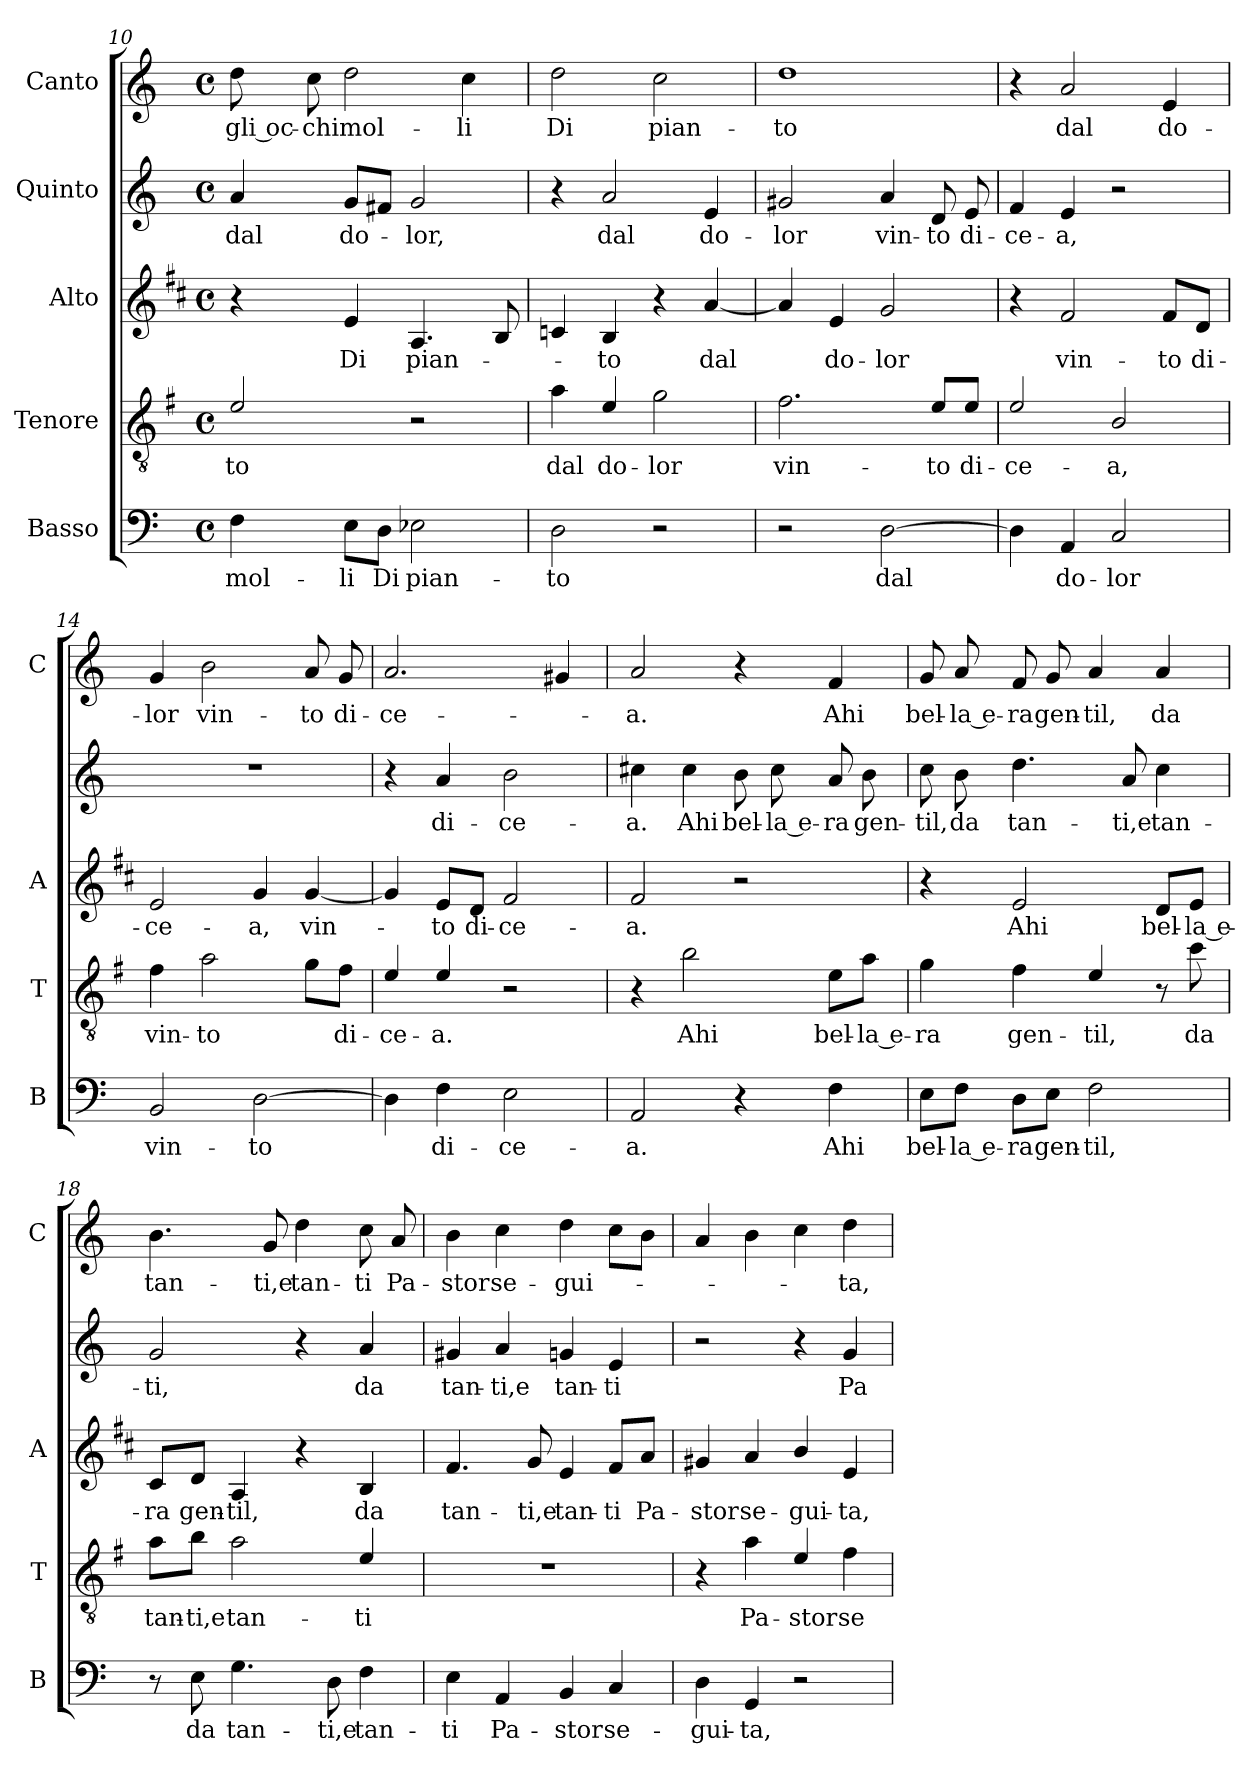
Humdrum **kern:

**kern	**text	**kern	**text	**kern	**text	**kern	**text	**kern	**text
*part5	*part5	*part4	*part4	*part3	*part3	*part2	*part2	*part1	*part1
*staff5	*staff5	*staff4	*staff4	*staff3	*staff3	*staff2	*staff2	*staff1	*staff1
*I"Basso	*	*I"Tenore	*	*I"Alto	*	*I"Quinto	*	*I"Canto	*
*I'B	*	*I'T	*	*I'A	*	*	*	*I'C	*
!!LO:PB:g=z
*clefF4	*	*clefGv2	*	*clefG2	*	*clefG2	*	*clefG2	*
*	*	*ITrd4c7	*	*ITrd1c2	*	*	*	*	*
*k[]	*	*k[]	*	*k[]	*	*k[]	*	*k[]	*
*C:	*	*C:	*	*C:	*	*C:	*	*C:	*
*M4/4	*	*M4/4	*	*M4/4	*	*M4/4	*	*M4/4	*
*met(c)	*	*met(c)	*	*met(c)	*	*met(c)	*	*met(c)	*
=10	=10	=10	=10	=10	=10	=10	=10	=10	=10
!	!LO:LY:b	!	!LO:LY:b	!	!	!	!LO:LY:b	!	!LO:LY:b
4F\	mol-	2A/	-to	4r	.	4a/	dal	8dd\	gli oc-
!	!	!	!	!	!	!	!	!	!LO:LY:b
.	.	.	.	.	.	.	.	8cc\	-chi
!	!LO:LY:b	!	!	!	!LO:LY:b	!	!LO:LY:b	!	!LO:LY:b
8E\L	-li	.	.	4d/	Di	8g/L	do-	2dd\	mol-
!	!LO:LY:b	!	!	!	!	!	!	!	!
8D\J	Di	.	.	.	.	8f#X/J	.	.	.
!	!LO:LY:b	!	!	!	!LO:LY:b	!	!LO:LY:b	!	!
2E-X\	pian-	2r	.	4.G/	pian-	2g/	-lor,	.	.
!	!	!	!	!	!	!	!	!	!LO:LY:b
.	.	.	.	.	.	.	.	4cc\	-li
.	.	.	.	8A/	.	.	.	.	.
=11	=11	=11	=11	=11	=11	=11	=11	=11	=11
!	!LO:LY:b	!	!LO:LY:b	!	!	!	!	!	!LO:LY:b
2D\	-to	4d\	dal	4B-X/	.	4r	.	2dd\	Di
!	!	!	!LO:LY:b	!	!LO:LY:b	!	!LO:LY:b	!	!
.	.	4A/	do-	4A/	-to	2a/	dal	.	.
!	!	!	!LO:LY:b	!	!	!	!	!	!LO:LY:b
2r	.	2c\	-lor	4r	.	.	.	2cc\	pian-
!	!	!	!	!	!LO:LY:b	!	!LO:LY:b	!	!
.	.	.	.	[4g/	dal	4e/	do-	.	.
=12	=12	=12	=12	=12	=12	=12	=12	=12	=12
!	!	!	!LO:LY:b	!	!	!	!LO:LY:b	!	!LO:LY:b
2r	.	2.B\	vin-	4g/]	.	2g#X/	-lor	1dd	-to
!	!	!	!	!	!LO:LY:b	!	!	!	!
.	.	.	.	4d/	do-	.	.	.	.
!	!LO:LY:b	!	!	!	!LO:LY:b	!	!LO:LY:b	!	!
[2D\	dal	.	.	2f/	-lor	4a/	vin-	.	.
!	!	!	!LO:LY:b	!	!	!	!LO:LY:b	!	!
.	.	8A/L	-to	.	.	8d/	-to	.	.
!	!	!	!LO:LY:b	!	!	!	!LO:LY:b	!	!
.	.	8A/J	di-	.	.	8e/	di-	.	.
=13	=13	=13	=13	=13	=13	=13	=13	=13	=13
!	!	!	!LO:LY:b	!	!	!	!LO:LY:b	!	!
4D\]	.	2A/	-ce-	4r	.	4f/	-ce-	4r	.
!	!LO:LY:b	!	!	!	!LO:LY:b	!	!LO:LY:b	!	!LO:LY:b
4AA/	do-	.	.	2e/	vin-	4e/	-a,	2a/	dal
!	!LO:LY:b	!	!LO:LY:b	!	!	!	!	!	!
2C/	-lor	2E/	-a,	.	.	2r	.	.	.
!	!	!	!	!	!LO:LY:b	!	!	!	!LO:LY:b
.	.	.	.	8e/L	-to	.	.	4e/	do-
!	!	!	!	!	!LO:LY:b	!	!	!	!
.	.	.	.	8c/J	di-	.	.	.	.
=14	=14	=14	=14	=14	=14	=14	=14	=14	=14
!	!LO:LY:b	!	!LO:LY:b	!	!LO:LY:b	!	!	!	!LO:LY:b
2BB/	vin-	4B\	vin-	2d/	-ce-	1r	.	4g/	-lor
!	!	!	!LO:LY:b	!	!	!	!	!	!LO:LY:b
.	.	2d\	-to	.	.	.	.	2b\	vin-
!	!LO:LY:b	!	!	!	!LO:LY:b	!	!	!	!
[2D\	-to	.	.	4f/	-a,	.	.	.	.
!	!	!	!	!	!LO:LY:b	!	!	!	!LO:LY:b
.	.	8c\L	.	[4f/	vin-	.	.	8a/	-to
!	!	!	!LO:LY:b	!	!	!	!	!	!LO:LY:b
.	.	8B\J	di-	.	.	.	.	8g/	di-
=15	=15	=15	=15	=15	=15	=15	=15	=15	=15
!	!	!	!LO:LY:b	!	!	!	!	!	!LO:LY:b
4D\]	.	4A/	-ce-	4f/]	.	4r	.	2.a/	-ce-
!	!LO:LY:b	!	!LO:LY:b	!	!LO:LY:b	!	!LO:LY:b	!	!
4F\	di-	4A/	-a.	8d/L	-to	4a/	di-	.	.
!	!	!	!	!	!LO:LY:b	!	!	!	!
.	.	.	.	8c/J	di-	.	.	.	.
!	!LO:LY:b	!	!	!	!LO:LY:b	!	!LO:LY:b	!	!
2E\	-ce-	2r	.	2e/	-ce-	2b\	-ce-	.	.
.	.	.	.	.	.	.	.	4g#X/	.
!!LO:LB:g=z
=16	=16	=16	=16	=16	=16	=16	=16	=16	=16
!	!LO:LY:b	!	!	!	!LO:LY:b	!	!LO:LY:b	!	!LO:LY:b
2AA/	-a.	4r	.	2e/	-a.	4cc#X\	-a.	2a/	-a.
!	!	!	!LO:LY:b	!	!	!	!LO:LY:b	!	!
.	.	2e\	Ahi	.	.	4cc#\	Ahi	.	.
!	!	!	!	!	!	!	!LO:LY:b	!	!
4r	.	.	.	2r	.	8b\	bel-	4r	.
!	!	!	!	!	!	!	!LO:LY:b	!	!
.	.	.	.	.	.	8cc#\	-la e-	.	.
!	!LO:LY:b	!	!LO:LY:b	!	!	!	!LO:LY:b	!	!LO:LY:b
4F\	Ahi	8A\L	bel-	.	.	8a/	-ra	4f/	Ahi
!	!	!	!LO:LY:b	!	!	!	!LO:LY:b	!	!
.	.	8d\J	-la e-	.	.	8b\	gen-	.	.
=17	=17	=17	=17	=17	=17	=17	=17	=17	=17
!	!LO:LY:b	!	!LO:LY:b	!	!	!	!LO:LY:b	!	!LO:LY:b
8E\L	bel-	4c\	-ra	4r	.	8cc\	-til,	8g/	bel-
!	!LO:LY:b	!	!	!	!	!	!LO:LY:b	!	!LO:LY:b
8F\J	-la e-	.	.	.	.	8b\	da	8a/	-la e-
!	!LO:LY:b	!	!LO:LY:b	!	!LO:LY:b	!	!LO:LY:b	!	!LO:LY:b
8D\L	-ra	4B\	gen-	2d/	Ahi	4.dd\	tan-	8f/	-ra
!	!LO:LY:b	!	!	!	!	!	!	!	!LO:LY:b
8E\J	gen-	.	.	.	.	.	.	8g/	gen-
!	!LO:LY:b	!	!LO:LY:b	!	!	!	!	!	!LO:LY:b
2F\	-til,	4A/	-til,	.	.	.	.	4a/	-til,
!	!	!	!	!	!	!	!LO:LY:b	!	!
.	.	.	.	.	.	8a/	-ti,e	.	.
!	!	!	!	!	!LO:LY:b	!	!LO:LY:b	!	!LO:LY:b
.	.	8r	.	8c/L	bel-	4cc\	tan-	4a/	da
!	!	!	!LO:LY:b	!	!LO:LY:b	!	!	!	!
.	.	8f\	da	8d/J	-la e-	.	.	.	.
=18	=18	=18	=18	=18	=18	=18	=18	=18	=18
!	!	!	!LO:LY:b	!	!LO:LY:b	!	!LO:LY:b	!	!LO:LY:b
8r	.	8d\L	tan-	8B/L	-ra	2g/	-ti,	4.b\	tan-
!	!LO:LY:b	!	!LO:LY:b	!	!LO:LY:b	!	!	!	!
8E\	da	8e\J	-ti,e	8c/J	gen-	.	.	.	.
!	!LO:LY:b	!	!LO:LY:b	!	!LO:LY:b	!	!	!	!
4.G\	tan-	2d\	tan-	4G/	-til,	.	.	.	.
!	!	!	!	!	!	!	!	!	!LO:LY:b
.	.	.	.	.	.	.	.	8g/	-ti,e
!	!	!	!	!	!	!	!	!	!LO:LY:b
.	.	.	.	4r	.	4r	.	4dd\	tan-
!	!LO:LY:b	!	!	!	!	!	!	!	!
8D\	-ti,e	.	.	.	.	.	.	.	.
!	!LO:LY:b	!	!LO:LY:b	!	!LO:LY:b	!	!LO:LY:b	!	!LO:LY:b
4F\	tan-	4A/	-ti	4A/	da	4a/	da	8cc\	-ti
!	!	!	!	!	!	!	!	!	!LO:LY:b
.	.	.	.	.	.	.	.	8a/	Pa-
=19	=19	=19	=19	=19	=19	=19	=19	=19	=19
!	!LO:LY:b	!	!	!	!LO:LY:b	!	!LO:LY:b	!	!LO:LY:b
4E\	-ti	1r	.	4.e/	tan-	4g#X/	tan-	4b\	-stor
!	!LO:LY:b	!	!	!	!	!	!LO:LY:b	!	!LO:LY:b
4AA/	Pa-	.	.	.	.	4a/	-ti,e	4cc\	se-
!	!	!	!	!	!LO:LY:b	!	!	!	!
.	.	.	.	8f/	-ti,e	.	.	.	.
!	!LO:LY:b	!	!	!	!LO:LY:b	!	!LO:LY:b	!	!LO:LY:b
4BB/	-stor	.	.	4d/	tan-	4gn/	tan-	4dd\	-gui-
!	!LO:LY:b	!	!	!	!LO:LY:b	!	!LO:LY:b	!	!
4C/	se-	.	.	8e/L	-ti	4e/	-ti	8cc\L	.
!	!	!	!	!	!LO:LY:b	!	!	!	!
.	.	.	.	8g/J	Pa-	.	.	8b\J	.
=20	=20	=20	=20	=20	=20	=20	=20	=20	=20
!	!LO:LY:b	!	!	!	!LO:LY:b	!	!	!	!
4D\	-gui-	4r	.	4f#X/	-stor	2r	.	4a/	.
!	!LO:LY:b	!	!LO:LY:b	!	!LO:LY:b	!	!	!	!
4GG/	-ta,	4d\	Pa-	4g/	se-	.	.	4b\	.
!	!	!	!LO:LY:b	!	!LO:LY:b	!	!	!	!
2r	.	4A/	-stor	4a/	-gui-	4r	.	4cc\	.
!	!	!	!LO:LY:b	!	!LO:LY:b	!	!LO:LY:b	!	!LO:LY:b
.	.	4B\	se-	4d/	-ta,	4g/	Pa-	4dd\	-ta,
=	=	=	=	=	=	=	=	=	=
*-	*-	*-	*-	*-	*-	*-	*-	*-	*-
